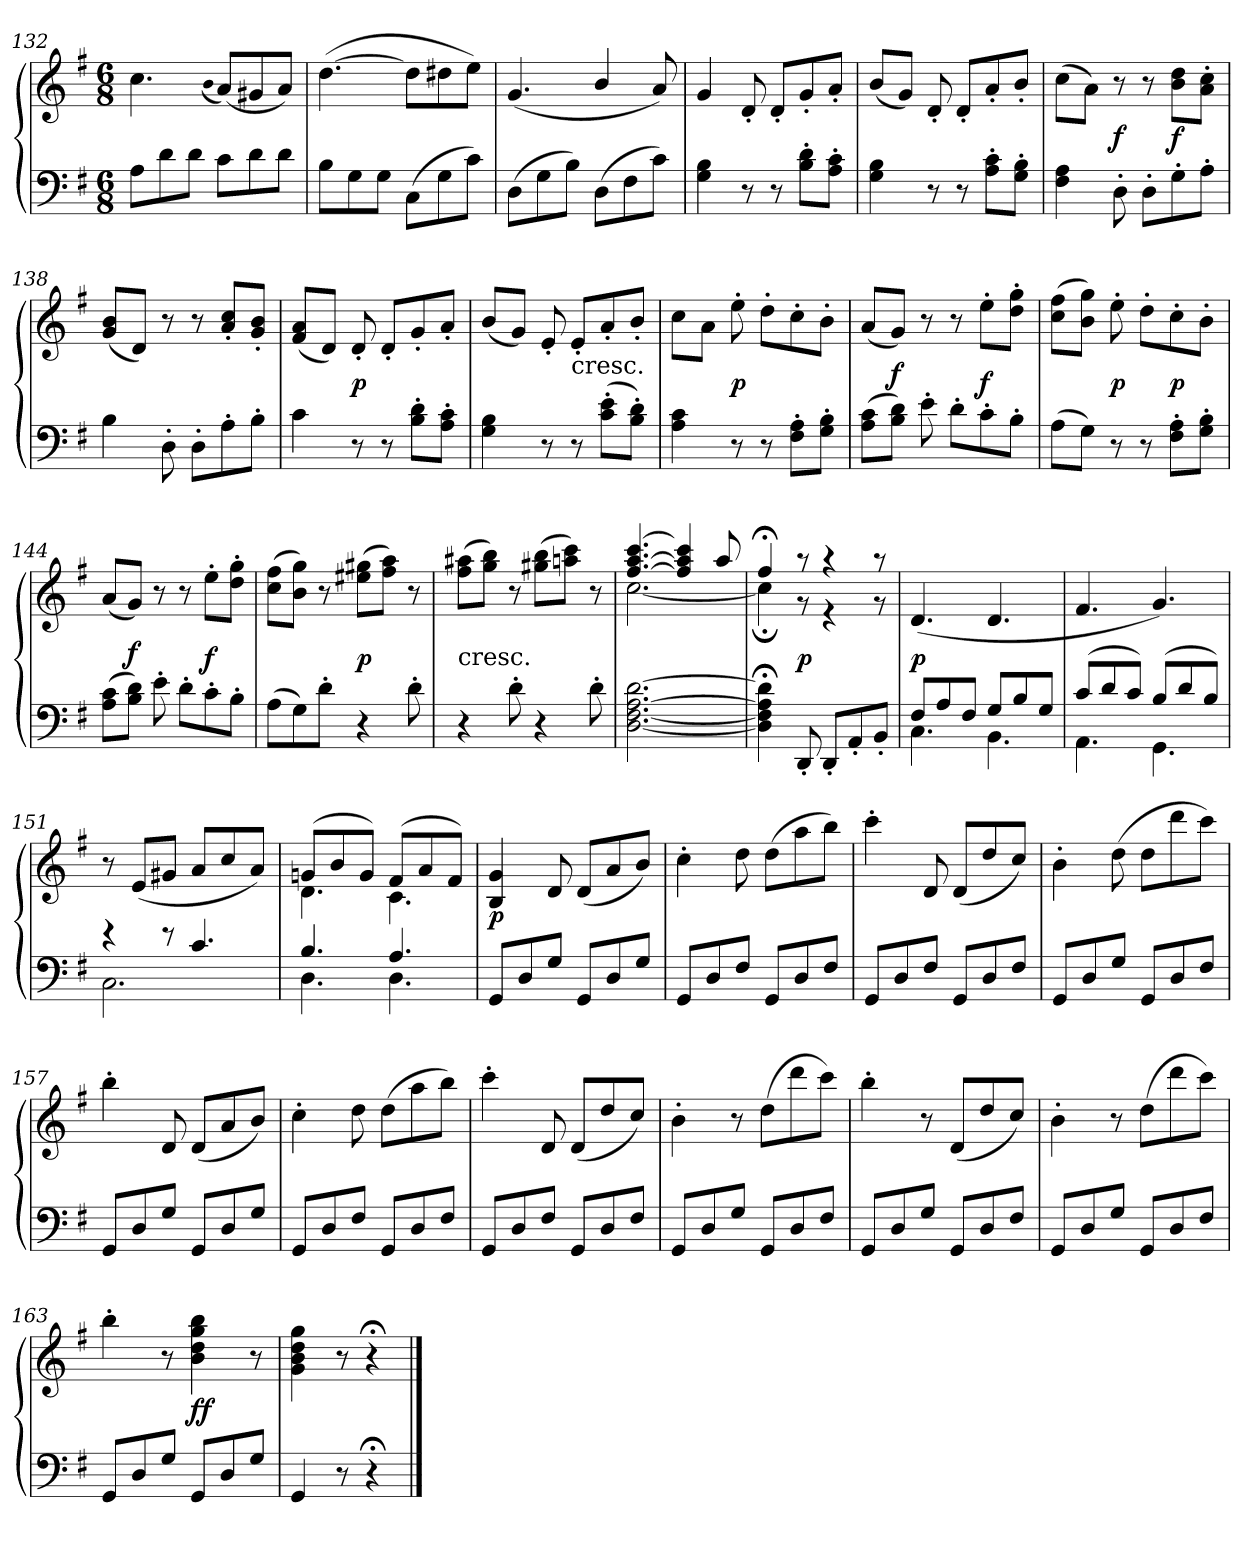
**kern	**kern	**dynam
*part1	*part1	*part1
*staff2	*staff1	*staff1/2
*clefF4	*clefG2	*
*k[f#]	*k[f#]	*
*G:	*G:	*
*M6/8	*M6/8	*
=132	=132	=132
8A\L	4.cc\	.
8d\	.	.
8d\J	.	.
.	(qb	.
8c\L	(8a/L)	.
8d\	8g#X/	.
8d\J	8a/J)	.
=133	=133	=133
8B\L	([4.dd\	.
8G\	.	.
8G\J	.	.
(8C\L	8dd\L]	.
8G\	8dd#X\	.
8c\J)	8ee\J)	.
=134	=134	=134
(8D\L	(4.g/	.
8G\	.	.
8B\J)	.	.
(8D\L	4b/	.
8F#\	.	.
8c\J)	8a/)	.
=135	=135	=135
4G\ 4B\	4g/	.
8r	8d'/	.
8r	8d'/L	.
8B'\ 8d'\L	8g'/	.
8A'\ 8c'\J	8a'/J	.
=136	=136	=136
4G\ 4B\	(8b/L	.
.	8g/J)	.
8r	8d'/	.
8r	8d'/L	.
8A'\ 8c'\L	8a'/	.
8G'\ 8B'\J	8b'/J	.
=137	=137	=137
4F#\ 4A\	(8cc\L	.
.	8a\J)	.
8D'\	8r	f
8D'\L	8r	.
8G'\	8b\ 8dd\L	f
8A'\J	8a'\ 8cc'\J	.
=138	=138	=138
4B\	(8g/ 8b/L	.
.	8d/J)	.
8D'\	8r	.
8D'\L	8r	.
8A'\	8a'/ 8cc'/L	.
8B'\J	8g'/ 8b'/J	.
=139	=139	=139
4c\	(8f#/ 8a/L	.
.	8d/J)	.
8r	8d'/	p
8r	8d'/L	.
8B'\ 8d'\L	8g'/	.
8A'\ 8c'\J	8a'/J	.
=140	=140	=140
4G\ 4B\	(8b/L	.
.	8g/J)	.
8r	8e'/	.
!	!LO:TX:c:t=cresc.	!
8r	8e'/L	.
(8c'\ 8e'\L	8a'/	.
8B'\ 8d'\J)	8b'/J	.
=141	=141	=141
4A\ 4c\	8cc\L	.
.	8a\J	.
8r	8ee'\	p
8r	8dd'\L	.
8F#'\ 8A'\L	8cc'\	.
8G'\ 8B'\J	8b'\J	.
=142	=142	=142
(8A\ 8c\L	(8a/L	.
8B\ 8d\J)	8g/J)	f
8e'\	8r	.
8d'\L	8r	.
8c'\	8ee'\L	f
8B'\J	8dd'\ 8gg'\J	.
=143	=143	=143
(8A\L	(8cc\ 8ff#\L	.
8G\J)	8b\ 8gg\J)	.
8r	8ee'\	p
8r	8dd'\L	.
8F#'\ 8A'\L	8cc'\	p
8G'\ 8B'\J	8b'\J	.
=144	=144	=144
(8A\ 8c\L	(8a/L	.
8B\ 8d\J)	8g/J)	f
8e'\	8r	.
8d'\L	8r	.
8c'\	8ee'\L	f
8B'\J	8dd'\ 8gg'\J	.
=145	=145	=145
(8A\L	(8cc\ 8ff#\L	.
8G\)	8b\ 8gg\J)	.
8d'\J	8r	.
4r	(8ee#X\ 8gg#X\L	p
.	8ff#\ 8aa\J)	.
8d'\	8r	.
=146	=146	=146
!	!LO:TX:c:t=cresc.	!
4r	(8ff#\ 8aa#X\L	.
.	8gg\ 8bb\J)	.
8d'\	8r	.
4r	(8gg#X\ 8bb\L	.
.	8aan\ 8ccc\J)	.
8d'\	8r	.
=147	=147	=147
*	*^	*
[2.D\ [2.F#\ [2.A\ [2.d\	[4.ff#/ [4.aa/ [4.ccc/	[2.cc\	.
.	4ff#]/ 4aa]/ 4ccc]/	.	.
.	8aa/	.	.
=148	=148	=148	=148
4D];<\ 4F#];<\ 4A];<\ 4d];<\	4ff#;</	4cc;<\]	.
8DD'/	8r	8r	p
8DD'/L	4r	4r	.
8AA'/	.	.	.
8BB'/J	8r	8r	.
*	*v	*v	*
=149	=149	=149
*^	*	*
8F#/L	4.C\	(4.d/	p
8A/	.	.	.
8F#/J	.	.	.
8G/L	4.BB\	4.d/	.
8B/	.	.	.
8G/J	.	.	.
=150	=150	=150	=150
(8c/L	4.AA\	4.f#/	.
8d/	.	.	.
8c/J)	.	.	.
(8B/L	4.GG\	4.g/)	.
8d/	.	.	.
8B/J)	.	.	.
=151	=151	=151	=151
4r	2.C\	8r	.
.	.	(8e/L	.
8r	.	8g#X/J	.
4.c/	.	8a/L	.
.	.	8cc/	.
.	.	8a/J)	.
=152	=152	=152	=152
*	*	*^	*
4.B/	4.D\	(8gn/L	4.d\	.
.	.	8b/	.	.
.	.	8g/J)	.	.
4.A/	4.D\	(8f#/L	4.c\	.
.	.	8a/	.	.
.	.	8f#/J)	.	.
*v	*v	*	*	*
*	*v	*v	*
=153	=153	=153
8GG/L	4B/ 4g/	p
8D/	.	.
8G/J	8d/	.
8GG/L	(8d/L	.
8D/	8a/	.
8G/J	8b/J)	.
=154	=154	=154
8GG/L	4cc'\	.
8D/	.	.
8F#/J	8dd\	.
8GG/L	(8dd\L	.
8D/	8aa\	.
8F#/J	8bb\J)	.
=155	=155	=155
8GG/L	4ccc'\	.
8D/	.	.
8F#/J	8d/	.
8GG/L	(8d/L	.
8D/	8dd/	.
8F#/J	8cc/J)	.
=156	=156	=156
8GG/L	4b'\	.
8D/	.	.
8G/J	(8dd\	.
8GG/L	8dd\L	.
8D/	8ddd\	.
8F#/J	8ccc\J)	.
=157	=157	=157
8GG/L	4bb'\	.
8D/	.	.
8G/J	8d/	.
8GG/L	(8d/L	.
8D/	8a/	.
8G/J	8b/J)	.
=158	=158	=158
8GG/L	4cc'\	.
8D/	.	.
8F#/J	8dd\	.
8GG/L	(8dd\L	.
8D/	8aa\	.
8F#/J	8bb\J)	.
=159	=159	=159
8GG/L	4ccc'\	.
8D/	.	.
8F#/J	8d/	.
8GG/L	(8d/L	.
8D/	8dd/	.
8F#/J	8cc/J)	.
=160	=160	=160
8GG/L	4b'\	.
8D/	.	.
8G/J	8r	.
8GG/L	(8dd\L	.
8D/	8ddd\	.
8F#/J	8ccc\J)	.
=161	=161	=161
8GG/L	4bb'\	.
8D/	.	.
8G/J	8r	.
8GG/L	(8d/L	.
8D/	8dd/	.
8F#/J	8cc/J)	.
=162	=162	=162
8GG/L	4b'\	.
8D/	.	.
8G/J	8r	.
8GG/L	(8dd\L	.
8D/	8ddd\	.
8F#/J	8ccc\J)	.
=163	=163	=163
8GG/L	4bb'\	.
8D/	.	.
8G/J	8r	.
8GG/L	4b\ 4dd\ 4gg\ 4bb\	ff
8D/	.	.
8G/J	8r	.
=164	=164	=164
4GG/	4g\ 4b\ 4dd\ 4gg\	.
8r	8r	.
4r;<	4r;<	.
==	==	==
*-	*-	*-
